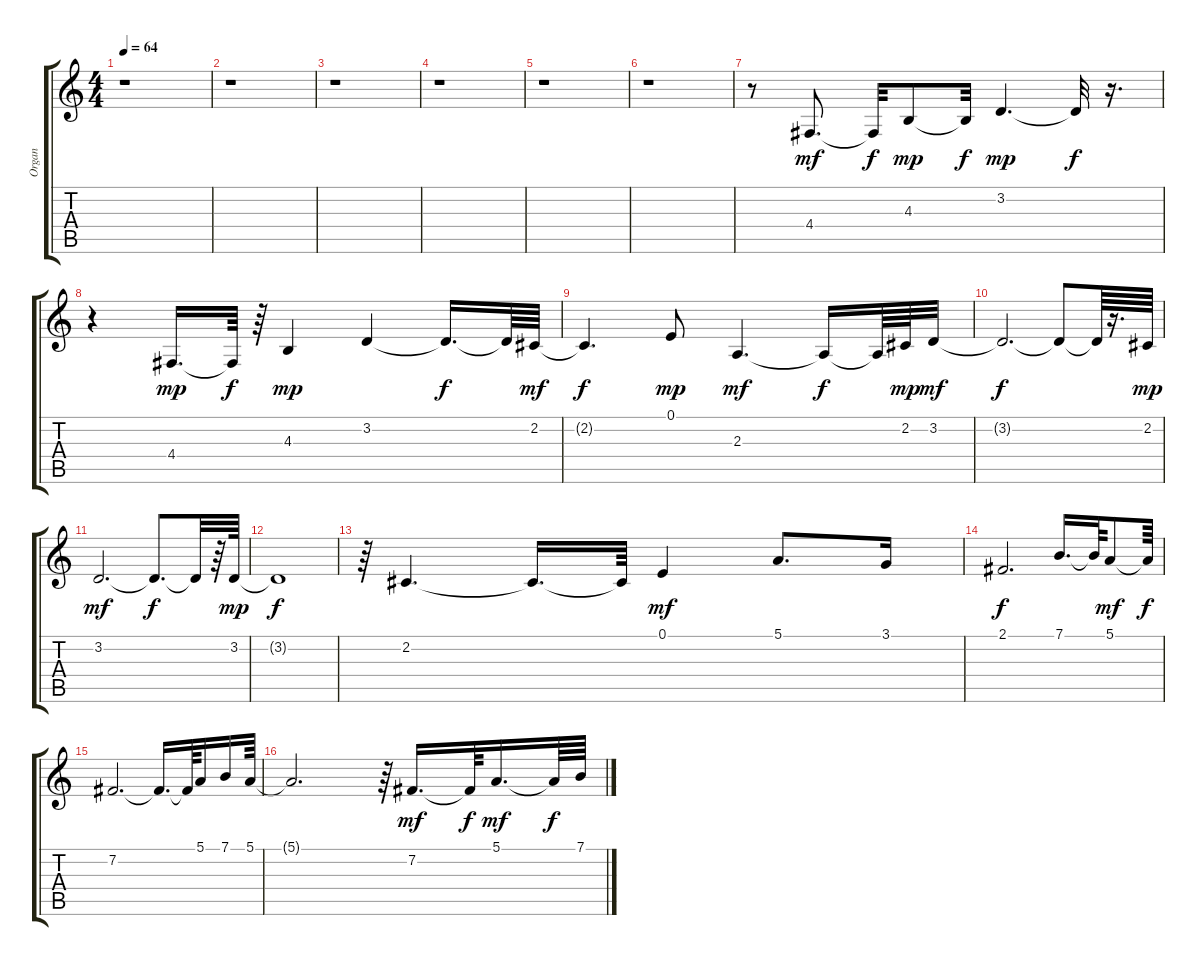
\track ("Organ" "Organ") {instrument drawbarorgan}
\staff {score tabs}
\tuning (E4 B3 G3 D3 A2 E2) {hide}
\ts (4 4)
\tempo 64
\clef g2
\ks c
r.1{dy mf instrument drawbarorgan} |
r.1 |
r.1 |
r.1 |
r.1 |
r.1 |
r.8 4.4.8{d balance 14} 4.4{t}.32{dy f} 4.3.8{dy mp} 4.3{t}.32{dy f} 3.2.4{d dy mp} 3.2{t}.32{dy f} r.16{d} |
r.4 4.4.16{d dy mp} 4.4{t}.64{dy f} r.64 4.3.4{dy mp} 3.2.4 3.2{t}.16{d dy f} 3.2{t}.64 2.2.64{dy mf} |
2.2{t}.4{d dy f} 0.1.8{dy mp} 2.3.4{d dy mf} 2.3{t}.16{dy f} 2.3{t}.64 2.2.64{dy mp} 3.2.32{dy mf} |
3.2{t}.2{d dy f} 3.2{t}.8 3.2{t}.64 r.16{d} 2.2.64{dy mp} |
3.2.2{d dy mf} 3.2{t}.8{d dy f} 3.2{t}.32 r.64 3.2.64{dy mp} |
3.2{t}.1{dy f} |
r.64 2.2.4{d} 2.2{t}.16{d} 2.2{t}.64 0.1.4{dy mf} 5.1.8{d} 3.1.16 |
2.1.2{d dy f} 7.1.16{d} 7.1{t}.64 5.1.8{dy mf} 5.1{t}.64{dy f} |
7.2.2{d} 7.2{t}.16{d} 7.2{t}.64 5.1.16 7.1.16 5.1.64 |
5.1{t}.2{d} r.64 7.2.16{d dy mf} 7.2{t}.64{dy f} 5.1.16{d dy mf} 5.1{t}.64{dy f} 7.1.64
